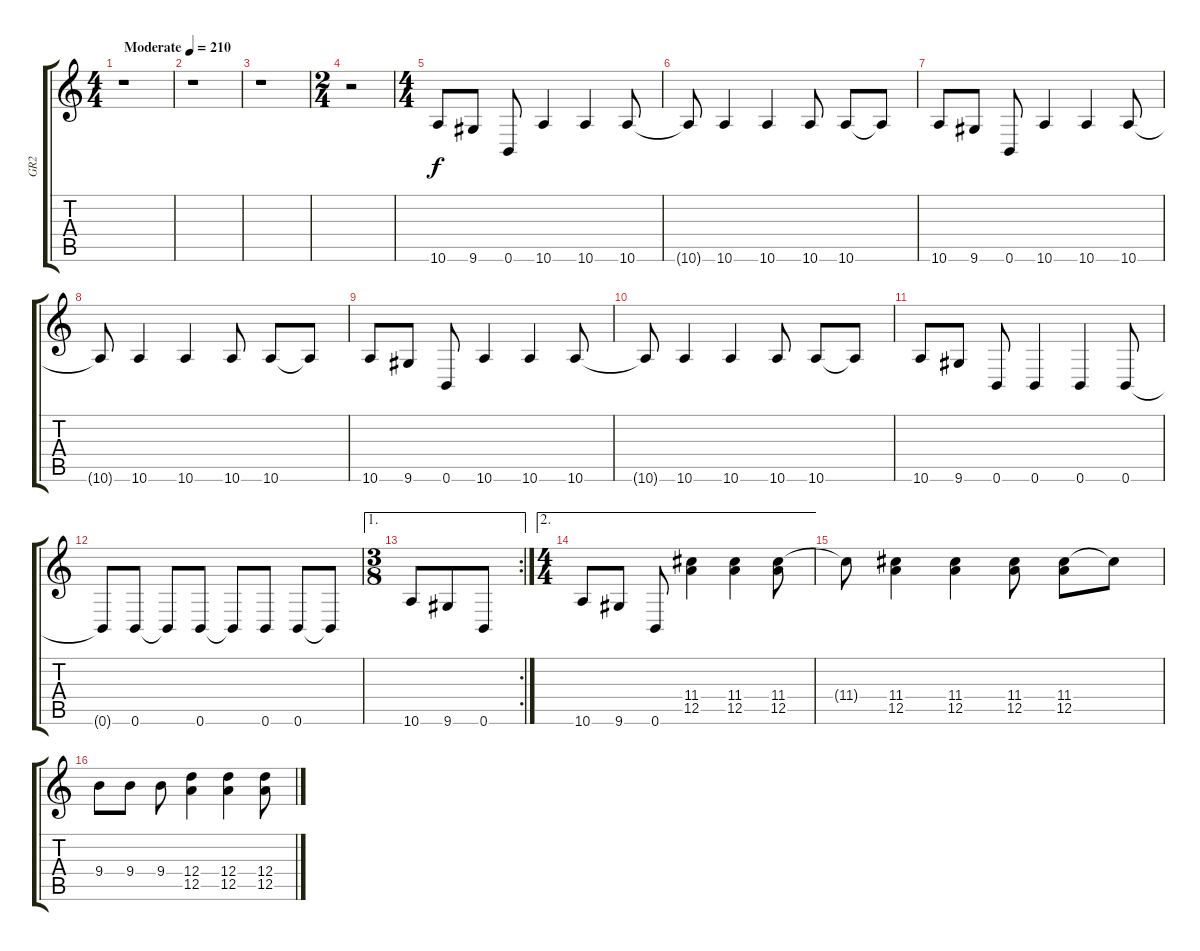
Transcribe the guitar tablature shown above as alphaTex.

\track ("GR2" "GR2") {instrument overdrivenguitar}
\staff {score tabs}
\tuning (E4 B3 G3 D3 A2 B1) {hide}
\ts (4 4)
\tempo (210 "Moderate")
\clef g2
\ks c
r.1{dy f instrument overdrivenguitar} |
r.1 |
r.1 |
\ts (2 4)
r.2 |
\ts (4 4)
10.6.8 9.6.8 0.6.8 10.6.4 10.6.4 10.6.8 |
10.6{t}.8 10.6.4 10.6.4 10.6.8 10.6.8 10.6{t}.8 |
10.6.8 9.6.8 0.6.8 10.6.4 10.6.4 10.6.8 |
10.6{t}.8 10.6.4 10.6.4 10.6.8 10.6.8 10.6{t}.8 |
10.6.8 9.6.8 0.6.8 10.6.4 10.6.4 10.6.8 |
10.6{t}.8 10.6.4 10.6.4 10.6.8 10.6.8 10.6{t}.8 |
10.6.8 9.6.8 0.6.8 0.6.4 0.6.4 0.6.8 |
0.6{t}.8 0.6.8 0.6{t}.8 0.6.8 0.6{t}.8 0.6.8 0.6.8 0.6{t}.8 |
\ae 1
\rc 2
\ts (3 8)
10.6.8 9.6.8 0.6.8 |
\ae 2
\ts (4 4)
10.6.8 9.6.8 0.6.8 (11.4 12.5).4 (11.4 12.5).4 (11.4 12.5).8 |
11.4{t}.8 (11.4 12.5).4 (11.4 12.5).4 (11.4 12.5).8 (11.4 12.5).8 11.4{t}.8 |
9.4.8 9.4.8 9.4.8 (12.4 12.5).4 (12.4 12.5).4 (12.4 12.5).8
